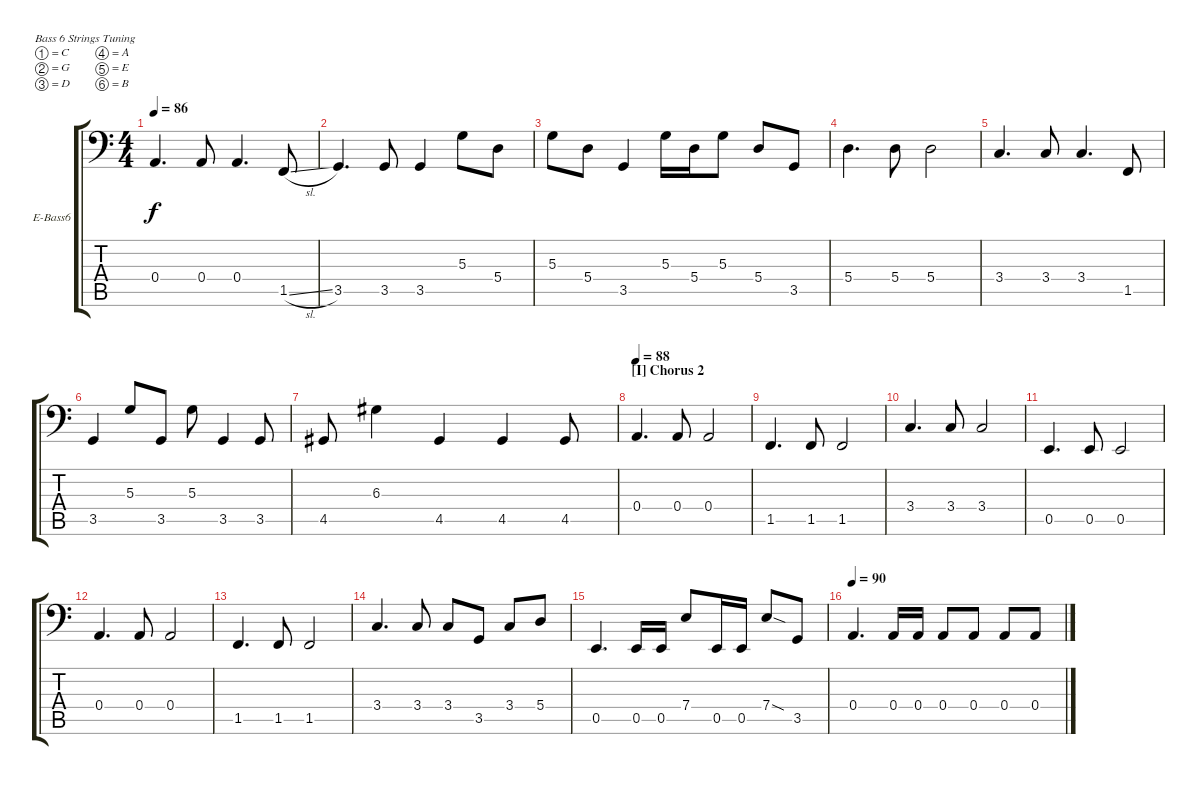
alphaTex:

\defaultSystemsLayout 4
\bracketExtendMode groupsimilarinstruments
\firstSystemTrackNameOrientation horizontal
\otherSystemsTrackNameOrientation horizontal
\track ("Electric Bass" "E-Bass6") {instrument electricbassfinger}
\staff {score tabs}
\tuning (C3 G2 D2 A1 E1 B0)
\ts (4 4)
\tempo 86
\clef f4
\ks c
0.4.4{d dy f} 0.4.8 0.4.4{d} 1.5{sl}.8 |
3.5.4{d} 3.5.8 3.5.4 5.3.8 5.4.8 |
5.3.8 5.4.8 3.5.4 5.3.16 5.4.16 5.3.8 5.4.8 3.5.8 |
5.4.4{d} 5.4.8 5.4.2 |
3.4.4{d} 3.4.8 3.4.4{d} 1.5.8 |
3.5.4 5.3.8 3.5.8 5.3.8 3.5.4 3.5.8 |
4.5.8 6.3.4 4.5.4 4.5.4 4.5.8 |
\section ("I" "Chorus 2")
\tempo 88
0.4.4{d} 0.4.8 0.4.2 |
1.5.4{d} 1.5.8 1.5.2 |
3.4.4{d} 3.4.8 3.4.2 |
0.5.4{d} 0.5.8 0.5.2 |
0.4.4{d} 0.4.8 0.4.2 |
1.5.4{d} 1.5.8 1.5.2 |
3.4.4{d} 3.4.8 3.4.8 3.5.8 3.4.8 5.4.8 |
0.5.4{d} 0.5.16 0.5.16 7.4.8 0.5.16 0.5.16 7.4{sod}.8 3.5.8 |
\tempo 90
0.4.4{d} 0.4.16 0.4.16 0.4.8 0.4.8 0.4.8 0.4.8
